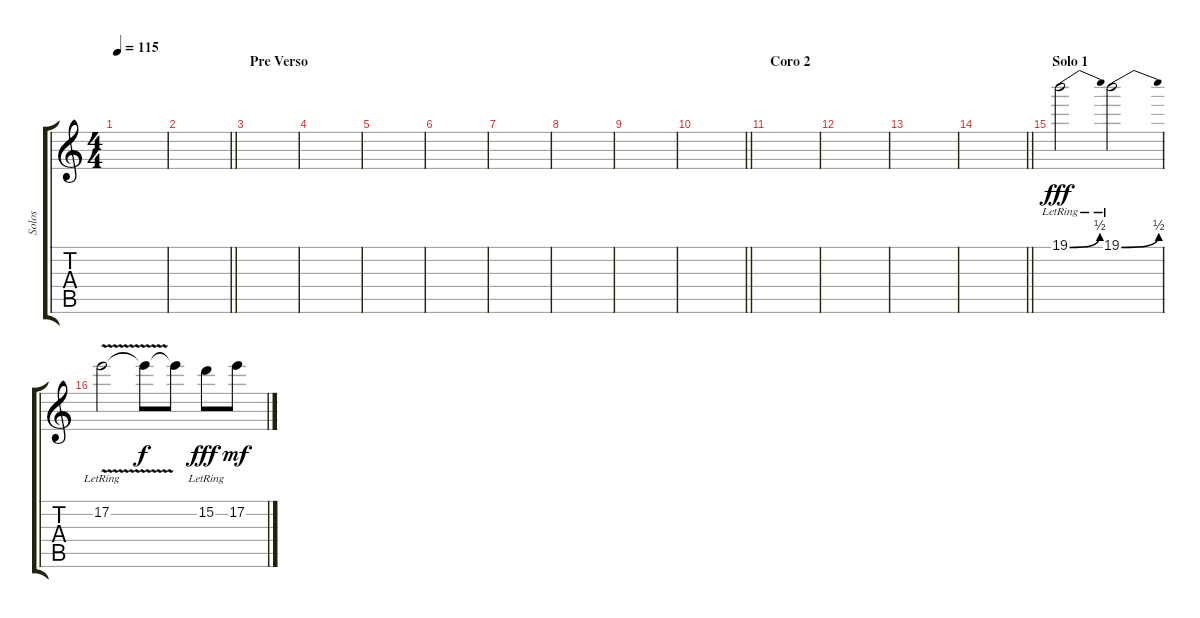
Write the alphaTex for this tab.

\track ("Solos" "Solos") {instrument overdrivenguitar}
\staff {score tabs}
\tuning (E4 B3 G3 D3 A2 E2) {hide}
\ts (4 4)
\tempo 115
\clef g2
\ks c
|
\barLineRight lightlight
|
\section ("" "Pre Verso")
|
|
|
|
|
|
|
\barLineRight lightlight
|
\section ("" "Coro 2")
|
|
|
\barLineRight lightlight
|
\section ("" "Solo 1")
19.1{be (bend 0 0 60 2) lr}.2{dy fff volume 7} 19.1{be (bend 0 0 60 2) lr}.2 |
17.2{v lr}.2 17.2{t}.8{dy f} 17.2{t}.8 15.2{lr}.8{dy fff} 17.2.8{dy mf}
